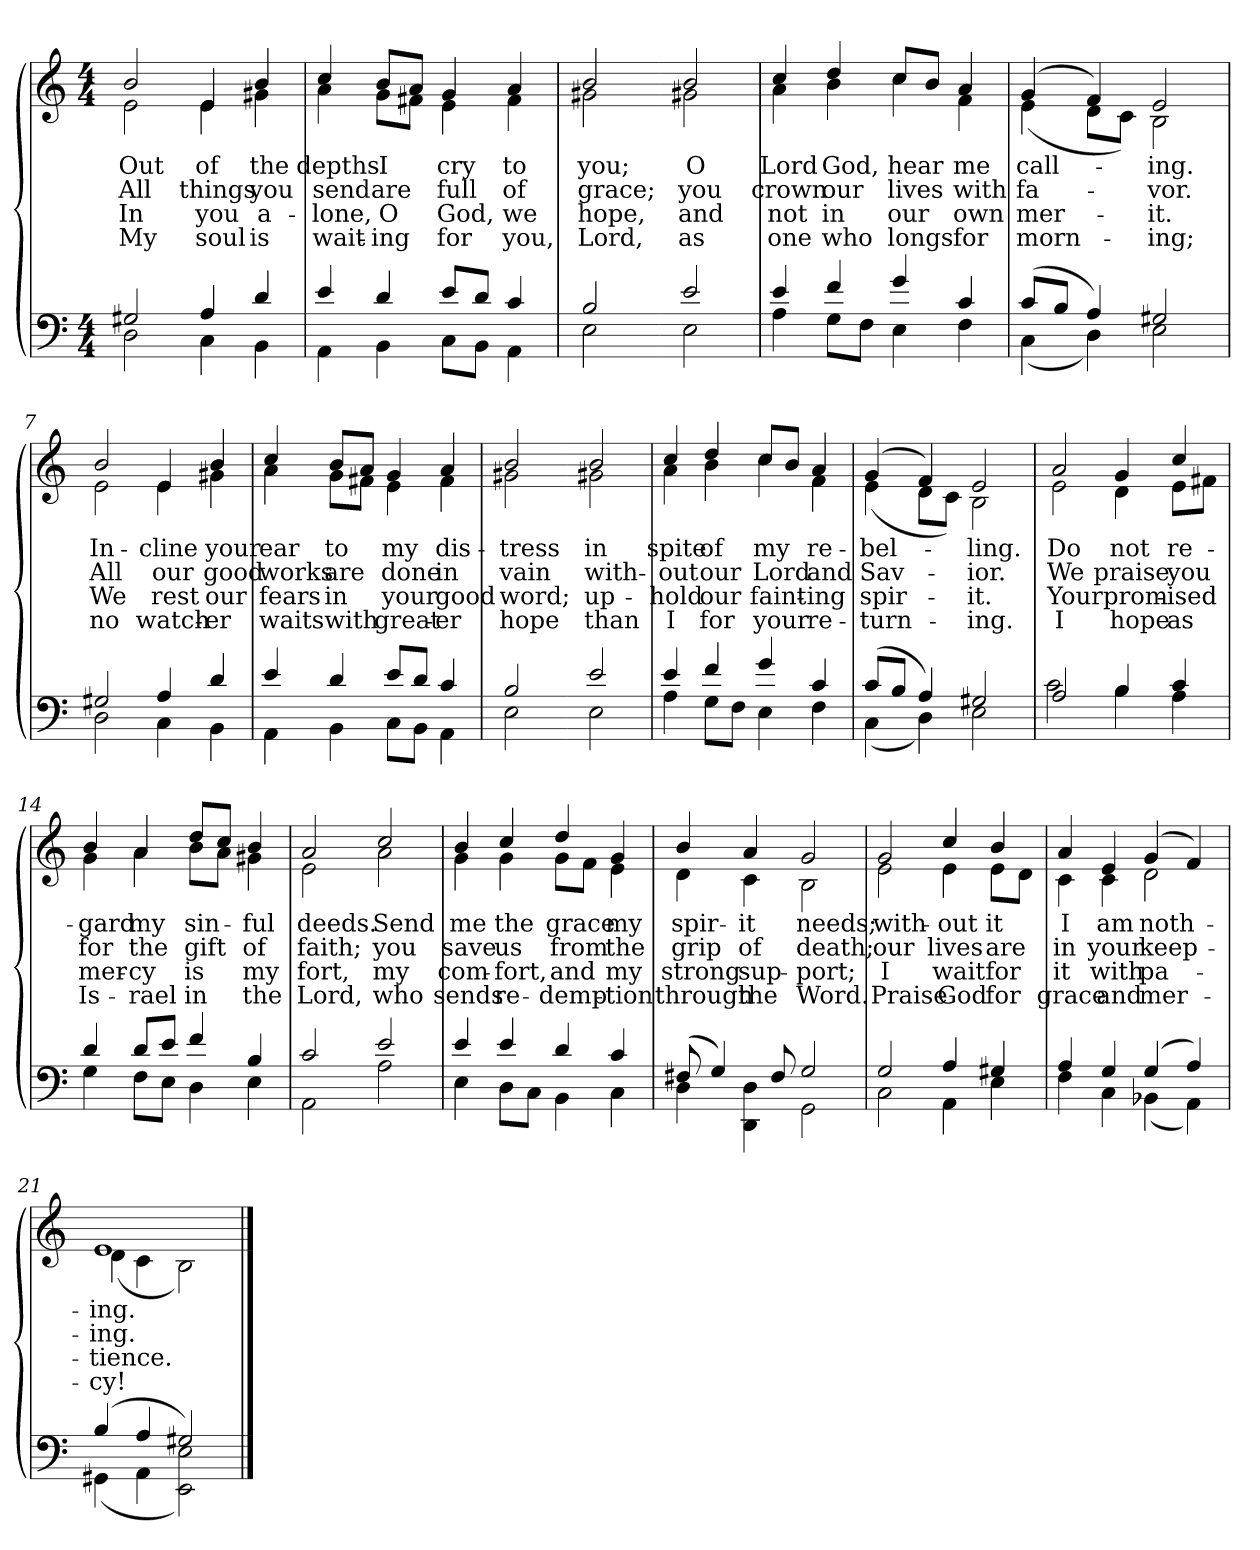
**kern	**kern	**text	**text	**text	**text
*part2	*part1	*part1	*part1	*part1	*part1
*staff2	*staff1	*staff1	*staff1	*staff1	*staff1
*clefF4	*clefG2	*	*	*	*
*k[]	*k[]	*	*	*	*
*M4/4	*M4/4	*	*	*	*
=1	=1	=1	=1	=1	=1
*^	*	*	*	*	*
!	!	!LO:TX:b:i:t=Verse	!	!	!	!
!	!	!	!LO:LY:b	!LO:LY:b	!LO:LY:b	!LO:LY:b
*	*	*^	*	*	*	*
2G#X/	2D\	2b/	2e\	Out	All	In	My
!	!	!	!	!LO:LY:b	!LO:LY:b	!LO:LY:b	!LO:LY:b
4A/	4C\	4e/	4e\	of	things	you	soul
!	!	!	!	!LO:LY:b	!LO:LY:b	!LO:LY:b	!LO:LY:b
4d/	4BB\	4b/	4g#X\	the	you	a-	is
=2	=2	=2	=2	=2	=2	=2	=2
!	!	!	!	!LO:LY:b	!LO:LY:b	!LO:LY:b	!LO:LY:b
4e/	4AA\	4cc/	4a\	depths	send	-lone,	wait-
!	!	!	!	!LO:LY:b	!LO:LY:b	!LO:LY:b	!LO:LY:b
4d/	4BB\	8b/L	8g\L	I	are	O	-ing
.	.	8a/J	8f#X\J	.	.	.	.
!	!	!	!	!LO:LY:b	!LO:LY:b	!LO:LY:b	!LO:LY:b
8e/L	8C\L	4g/	4e\	cry	full	God,	for
8d/J	8BB\J	.	.	.	.	.	.
!	!	!	!	!LO:LY:b	!LO:LY:b	!LO:LY:b	!LO:LY:b
4c/	4AA\	4a/	4f#\	to	of	we	you,
=3	=3	=3	=3	=3	=3	=3	=3
!	!	!	!	!LO:LY:b	!LO:LY:b	!LO:LY:b	!LO:LY:b
2B/	2E\	2b/	2g#X\	you;	grace;	hope,	Lord,
!!LO:LB:g=z	!!
=4-	=4-	=4-	=4-	=4-	=4-	=4-	=4-
!	!	!	!	!LO:LY:b	!LO:LY:b	!LO:LY:b	!LO:LY:b
2e/	2E\	2b/	2g#X\	O	you	and	as
=5	=5	=5	=5	=5	=5	=5	=5
!	!	!	!	!LO:LY:b	!LO:LY:b	!LO:LY:b	!LO:LY:b
4e/	4A\	4cc/	4a\	Lord	crown	not	one
!	!	!	!	!LO:LY:b	!LO:LY:b	!LO:LY:b	!LO:LY:b
4f/	8G\L	4dd/	4b\	God,	our	in	who
.	8F\J	.	.	.	.	.	.
!	!	!	!	!LO:LY:b	!LO:LY:b	!LO:LY:b	!LO:LY:b
4g/	4E\	8cc/L	4cc\	hear	lives	our	longs
.	.	8b/J	.	.	.	.	.
!	!	!	!	!LO:LY:b	!LO:LY:b	!LO:LY:b	!LO:LY:b
4c/	4F\	4a/	4f\	me	with	own	for
=6	=6	=6	=6	=6	=6	=6	=6
!	!	!	!	!LO:LY:b	!LO:LY:b	!LO:LY:b	!LO:LY:b
(>8c/L	(<4C\	(>4g/	(<4e\	call-	fa-	mer-	morn-
8B/J	.	.	.	.	.	.	.
4A/)	4D\)	4f/)	8d\L	.	.	.	.
.	.	.	8c\J)	.	.	.	.
!	!	!	!	!LO:LY:b	!LO:LY:b	!LO:LY:b	!LO:LY:b
2G#X/	2E\	2e/	2B\	-ing.	-vor.	-it.	-ing;
!!LO:LB:g=z	!!
=7	=7	=7	=7	=7	=7	=7	=7
!	!	!	!	!LO:LY:b	!LO:LY:b	!LO:LY:b	!LO:LY:b
2G#X/	2D\	2b/	2e\	In-	All	We	no
!	!	!	!	!LO:LY:b	!LO:LY:b	!LO:LY:b	!LO:LY:b
4A/	4C\	4e/	4e\	-cline	our	rest	watch-
!	!	!	!	!LO:LY:b	!LO:LY:b	!LO:LY:b	!LO:LY:b
4d/	4BB\	4b/	4g#X\	your	good	our	-er
=8	=8	=8	=8	=8	=8	=8	=8
!	!	!	!	!LO:LY:b	!LO:LY:b	!LO:LY:b	!LO:LY:b
4e/	4AA\	4cc/	4a\	ear	works	fears	waits
!	!	!	!	!LO:LY:b	!LO:LY:b	!LO:LY:b	!LO:LY:b
4d/	4BB\	8b/L	8g\L	to	are	in	with
.	.	8a/J	8f#X\J	.	.	.	.
!	!	!	!	!LO:LY:b	!LO:LY:b	!LO:LY:b	!LO:LY:b
8e/L	8C\L	4g/	4e\	my	done	your	great-
8d/J	8BB\J	.	.	.	.	.	.
!	!	!	!	!LO:LY:b	!LO:LY:b	!LO:LY:b	!LO:LY:b
4c/	4AA\	4a/	4f#\	dis-	in	good	-er
=9	=9	=9	=9	=9	=9	=9	=9
!	!	!	!	!LO:LY:b	!LO:LY:b	!LO:LY:b	!LO:LY:b
2B/	2E\	2b/	2g#X\	-tress	vain	word;	hope
!!LO:LB:g=z	!!
=10-	=10-	=10-	=10-	=10-	=10-	=10-	=10-
!	!	!	!	!LO:LY:b	!LO:LY:b	!LO:LY:b	!LO:LY:b
2e/	2E\	2b/	2g#X\	in	with-	up-	than
=11	=11	=11	=11	=11	=11	=11	=11
!	!	!	!	!LO:LY:b	!LO:LY:b	!LO:LY:b	!LO:LY:b
4e/	4A\	4cc/	4a\	spite	-out	-hold	I
!	!	!	!	!LO:LY:b	!LO:LY:b	!LO:LY:b	!LO:LY:b
4f/	8G\L	4dd/	4b\	of	our	our	for
.	8F\J	.	.	.	.	.	.
!	!	!	!	!LO:LY:b	!LO:LY:b	!LO:LY:b	!LO:LY:b
4g/	4E\	8cc/L	4cc\	my	Lord	faint-	your
.	.	8b/J	.	.	.	.	.
!	!	!	!	!LO:LY:b	!LO:LY:b	!LO:LY:b	!LO:LY:b
4c/	4F\	4a/	4f\	re-	and	-ing	re-
=12	=12	=12	=12	=12	=12	=12	=12
!	!	!	!	!LO:LY:b	!LO:LY:b	!LO:LY:b	!LO:LY:b
(>8c/L	(<4C\	(>4g/	(<4e\	-bel-	Sav-	spir-	-turn-
8B/J	.	.	.	.	.	.	.
4A/)	4D\)	4f/)	8d\L	.	.	.	.
.	.	.	8c\J)	.	.	.	.
!	!	!	!	!LO:LY:b	!LO:LY:b	!LO:LY:b	!LO:LY:b
2G#X/	2E\	2e/	2B\	-ling.	-ior.	-it.	-ing.
!!LO:LB:g=z	!!
=13	=13	=13	=13	=13	=13	=13	=13
!	!	!	!	!LO:LY:b	!LO:LY:b	!LO:LY:b	!LO:LY:b
2A/	2c\	2a/	2e\	Do	We	Your	I
!	!	!	!	!LO:LY:b	!LO:LY:b	!LO:LY:b	!LO:LY:b
4B/	4B\	4g/	4d\	not	praise	prom-	hope
!	!	!	!	!LO:LY:b	!LO:LY:b	!LO:LY:b	!LO:LY:b
4c/	4A\	4cc/	8e\L	re-	you	-ised	as
.	.	.	8f#X\J	.	.	.	.
=14	=14	=14	=14	=14	=14	=14	=14
!	!	!	!	!LO:LY:b	!LO:LY:b	!LO:LY:b	!LO:LY:b
4d/	4G\	4b/	4g\	-gard	for	mer-	Is-
!	!	!	!	!LO:LY:b	!LO:LY:b	!LO:LY:b	!LO:LY:b
8d/L	8F\L	4a/	4a\	my	the	-cy	-rael
8e/J	8E\J	.	.	.	.	.	.
!	!	!	!	!LO:LY:b	!LO:LY:b	!LO:LY:b	!LO:LY:b
4f/	4D\	8dd/L	8b\L	sin-	gift	is	in
.	.	8cc/J	8a\J	.	.	.	.
!	!	!	!	!LO:LY:b	!LO:LY:b	!LO:LY:b	!LO:LY:b
4B/	4E\	4b/	4g#X\	-ful	of	my	the
=15	=15	=15	=15	=15	=15	=15	=15
!	!	!	!	!LO:LY:b	!LO:LY:b	!LO:LY:b	!LO:LY:b
2c/	2AA\	2a/	2e\	deeds.	faith;	fort,	Lord,
!!LO:LB:g=z	!!
=16-	=16-	=16-	=16-	=16-	=16-	=16-	=16-
!	!	!	!	!LO:LY:b	!LO:LY:b	!LO:LY:b	!LO:LY:b
2e/	2A\	2cc/	2a\	Send	you	my	who
=17	=17	=17	=17	=17	=17	=17	=17
!	!	!	!	!LO:LY:b	!LO:LY:b	!LO:LY:b	!LO:LY:b
4e/	4E\	4b/	4g\	me	save	com-	sends
!	!	!	!	!LO:LY:b	!LO:LY:b	!LO:LY:b	!LO:LY:b
4e/	8D\L	4cc/	4g\	the	us	-fort,	re-
.	8C\J	.	.	.	.	.	.
!	!	!	!	!LO:LY:b	!LO:LY:b	!LO:LY:b	!LO:LY:b
4d/	4BB\	4dd/	8g\L	grace	from	and	-demp-
.	.	.	8f\J	.	.	.	.
!	!	!	!	!LO:LY:b	!LO:LY:b	!LO:LY:b	!LO:LY:b
4c/	4C\	4g/	4e\	my	the	my	-tion
=18	=18	=18	=18	=18	=18	=18	=18
!	!	!	!	!LO:LY:b	!LO:LY:b	!LO:LY:b	!LO:LY:b
(>8F#X/	4D\	4b/	4d\	spir-	grip	strong	through
4G/)	.	.	.	.	.	.	.
!	!	!	!	!LO:LY:b	!LO:LY:b	!LO:LY:b	!LO:LY:b
.	4DD!\ 4D\	4a/	4c\	-it	of	sup-	the
8F#/	.	.	.	.	.	.	.
!	!	!	!	!LO:LY:b	!LO:LY:b	!LO:LY:b	!LO:LY:b
2G/	2GG\	2g/	2B\	needs;	death;	-port;	Word.
!!LO:LB:g=z	!!
=19	=19	=19	=19	=19	=19	=19	=19
!	!	!	!	!LO:LY:b	!LO:LY:b	!LO:LY:b	!LO:LY:b
2G/	2C\	2g/	2e\	with-	our	I	Praise
!	!	!	!	!LO:LY:b	!LO:LY:b	!LO:LY:b	!LO:LY:b
4A/	4AA\	4cc/	4e\	-out	lives	wait	God
!	!	!	!	!LO:LY:b	!LO:LY:b	!LO:LY:b	!LO:LY:b
4G#X/	4E\	4b/	8e\L	it	are	for	for
.	.	.	8d\J	.	.	.	.
=20	=20	=20	=20	=20	=20	=20	=20
!	!	!	!	!LO:LY:b	!LO:LY:b	!LO:LY:b	!LO:LY:b
4A/	4F\	4a/	4c\	I	in	it	grace
!	!	!	!	!LO:LY:b	!LO:LY:b	!LO:LY:b	!LO:LY:b
4G/	4C\	4e/	4c\	am	your	with	and
!	!	!	!	!LO:LY:b	!LO:LY:b	!LO:LY:b	!LO:LY:b
(>4G/	(<4BB-X\	(>4g/	2d\	noth-	keep-	pa-	mer-
4A/)	4AA\)	4f/)	.	.	.	.	.
=21	=21	=21	=21	=21	=21	=21	=21
!	!	!	!	!LO:LY:b	!LO:LY:b	!LO:LY:b	!LO:LY:b
(>4B/	(<4GG#X\	1e	(<4d\	-ing.	-ing.	-tience.	-cy!
4A/	4AA\	.	4c\	.	.	.	.
2G#X/)	2EE!\ 2E\)	.	2B\)	.	.	.	.
*v	*v	*	*	*	*	*	*
*	*v	*v	*	*	*	*
==	==	==	==	==	==
*-	*-	*-	*-	*-	*-
